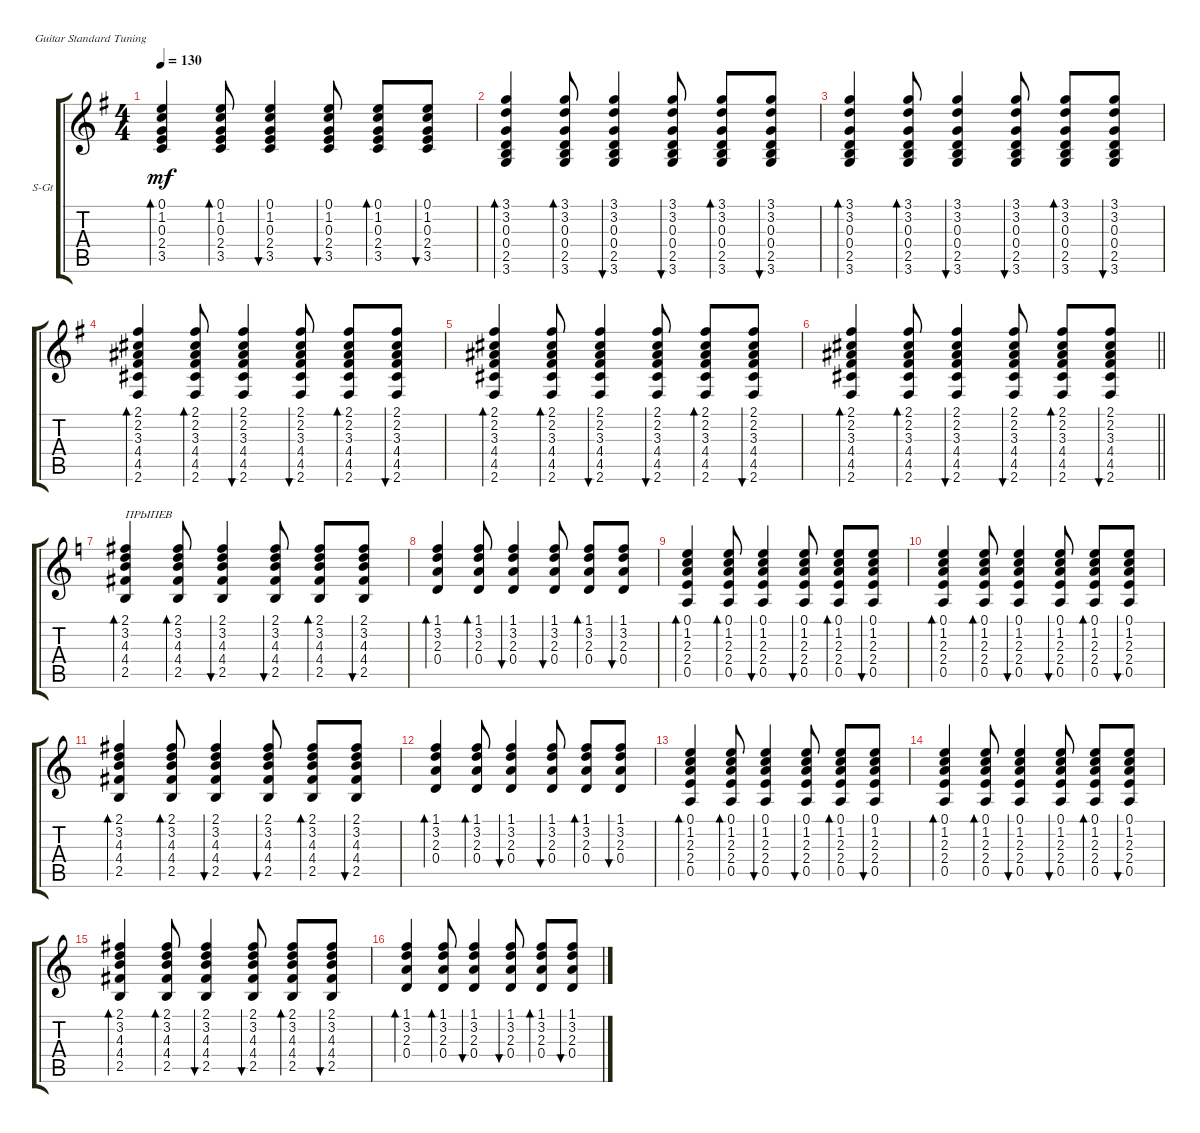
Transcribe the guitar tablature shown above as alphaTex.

\defaultSystemsLayout 4
\bracketExtendMode groupsimilarinstruments
\firstSystemTrackNameOrientation horizontal
\otherSystemsTrackNameOrientation horizontal
\track ("Steel Guitar" "S-Gt") {instrument acousticguitarsteel}
\staff {score tabs}
\tuning (E4 B3 G3 D3 A2 E2)
\ts (4 4)
\tempo 130
\clef g2
\ks eminor
(3.5 2.4 0.3 1.2 0.1).4{bd 30 dy mf} (3.5 2.4 0.3 1.2 0.1).8{bd 30} (3.5 2.4 0.3 1.2 0.1).4{bu 30} (3.5 2.4 0.3 1.2 0.1).8{bu 30} (3.5 2.4 0.3 1.2 0.1).8{bd 30} (3.5 2.4 0.3 1.2 0.1).8{bu 30} |
(3.6 2.5 0.4 0.3 3.2 3.1).4{bd 30} (3.6 2.5 0.4 0.3 3.2 3.1).8{bd 30} (3.6 2.5 0.4 0.3 3.2 3.1).4{bu 30} (3.6 2.5 0.4 0.3 3.2 3.1).8{bu 30} (3.6 2.5 0.4 0.3 3.2 3.1).8{bd 30} (3.6 2.5 0.4 0.3 3.2 3.1).8{bu 30} |
(3.6 2.5 0.4 0.3 3.2 3.1).4{bd 30} (3.6 2.5 0.4 0.3 3.2 3.1).8{bd 30} (3.6 2.5 0.4 0.3 3.2 3.1).4{bu 30} (3.6 2.5 0.4 0.3 3.2 3.1).8{bu 30} (3.6 2.5 0.4 0.3 3.2 3.1).8{bd 30} (3.6 2.5 0.4 0.3 3.2 3.1).8{bu 30} |
(2.6 4.5 4.4 3.3 2.2 2.1).4{bd 30} (2.6 4.5 4.4 3.3 2.2 2.1).8{bd 30} (2.6 4.5 4.4 3.3 2.2 2.1).4{bu 30} (2.6 4.5 4.4 3.3 2.2 2.1).8{bu 30} (2.6 4.5 4.4 3.3 2.2 2.1).8{bd 30} (2.6 4.5 4.4 3.3 2.2 2.1).8{bu 30} |
(2.6 4.5 4.4 3.3 2.2 2.1).4{bd 30} (2.6 4.5 4.4 3.3 2.2 2.1).8{bd 30} (2.6 4.5 4.4 3.3 2.2 2.1).4{bu 30} (2.6 4.5 4.4 3.3 2.2 2.1).8{bu 30} (2.6 4.5 4.4 3.3 2.2 2.1).8{bd 30} (2.6 4.5 4.4 3.3 2.2 2.1).8{bu 30} |
\barLineRight lightlight
(2.6 4.5 4.4 3.3 2.2 2.1).4{bd 30} (2.6 4.5 4.4 3.3 2.2 2.1).8{bd 30} (2.6 4.5 4.4 3.3 2.2 2.1).4{bu 30} (2.6 4.5 4.4 3.3 2.2 2.1).8{bu 30} (2.6 4.5 4.4 3.3 2.2 2.1).8{bd 30} (2.6 4.5 4.4 3.3 2.2 2.1).8{bu 30} |
\ks aminor
(2.5 4.4 4.3 3.2 2.1).4{bd 30 txt "ПРЫПЕВ"} (2.5 4.4 4.3 3.2 2.1).8{bd 30} (2.5 4.4 4.3 3.2 2.1).4{bu 30} (2.5 4.4 4.3 3.2 2.1).8{bu 30} (2.5 4.4 4.3 3.2 2.1).8{bd 30} (2.5 4.4 4.3 3.2 2.1).8{bu 30} |
(0.4 2.3 3.2 1.1).4{bd 30} (0.4 2.3 3.2 1.1).8{bd 30} (0.4 2.3 3.2 1.1).4{bu 30} (0.4 2.3 3.2 1.1).8{bu 30} (0.4 2.3 3.2 1.1).8{bd 30} (0.4 2.3 3.2 1.1).8{bu 30} |
(0.5 2.4 2.3 1.2 0.1).4{bd 30} (0.5 2.4 2.3 1.2 0.1).8{bd 30} (0.5 2.4 2.3 1.2 0.1).4{bu 30} (0.5 2.4 2.3 1.2 0.1).8{bu 30} (0.5 2.4 2.3 1.2 0.1).8{bd 30} (0.5 2.4 2.3 1.2 0.1).8{bu 30} |
(0.5 2.4 2.3 1.2 0.1).4{bd 30} (0.5 2.4 2.3 1.2 0.1).8{bd 30} (0.5 2.4 2.3 1.2 0.1).4{bu 30} (0.5 2.4 2.3 1.2 0.1).8{bu 30} (0.5 2.4 2.3 1.2 0.1).8{bd 30} (0.5 2.4 2.3 1.2 0.1).8{bu 30} |
(2.5 4.4 4.3 3.2 2.1).4{bd 30} (2.5 4.4 4.3 3.2 2.1).8{bd 30} (2.5 4.4 4.3 3.2 2.1).4{bu 30} (2.5 4.4 4.3 3.2 2.1).8{bu 30} (2.5 4.4 4.3 3.2 2.1).8{bd 30} (2.5 4.4 4.3 3.2 2.1).8{bu 30} |
(0.4 2.3 3.2 1.1).4{bd 30} (0.4 2.3 3.2 1.1).8{bd 30} (0.4 2.3 3.2 1.1).4{bu 30} (0.4 2.3 3.2 1.1).8{bu 30} (0.4 2.3 3.2 1.1).8{bd 30} (0.4 2.3 3.2 1.1).8{bu 30} |
(0.5 2.4 2.3 1.2 0.1).4{bd 30} (0.5 2.4 2.3 1.2 0.1).8{bd 30} (0.5 2.4 2.3 1.2 0.1).4{bu 30} (0.5 2.4 2.3 1.2 0.1).8{bu 30} (0.5 2.4 2.3 1.2 0.1).8{bd 30} (0.5 2.4 2.3 1.2 0.1).8{bu 30} |
(0.5 2.4 2.3 1.2 0.1).4{bd 30} (0.5 2.4 2.3 1.2 0.1).8{bd 30} (0.5 2.4 2.3 1.2 0.1).4{bu 30} (0.5 2.4 2.3 1.2 0.1).8{bu 30} (0.5 2.4 2.3 1.2 0.1).8{bd 30} (0.5 2.4 2.3 1.2 0.1).8{bu 30} |
(2.5 4.4 4.3 3.2 2.1).4{bd 30} (2.5 4.4 4.3 3.2 2.1).8{bd 30} (2.5 4.4 4.3 3.2 2.1).4{bu 30} (2.5 4.4 4.3 3.2 2.1).8{bu 30} (2.5 4.4 4.3 3.2 2.1).8{bd 30} (2.5 4.4 4.3 3.2 2.1).8{bu 30} |
(0.4 2.3 3.2 1.1).4{bd 30} (0.4 2.3 3.2 1.1).8{bd 30} (0.4 2.3 3.2 1.1).4{bu 30} (0.4 2.3 3.2 1.1).8{bu 30} (0.4 2.3 3.2 1.1).8{bd 30} (0.4 2.3 3.2 1.1).8{bu 30}
